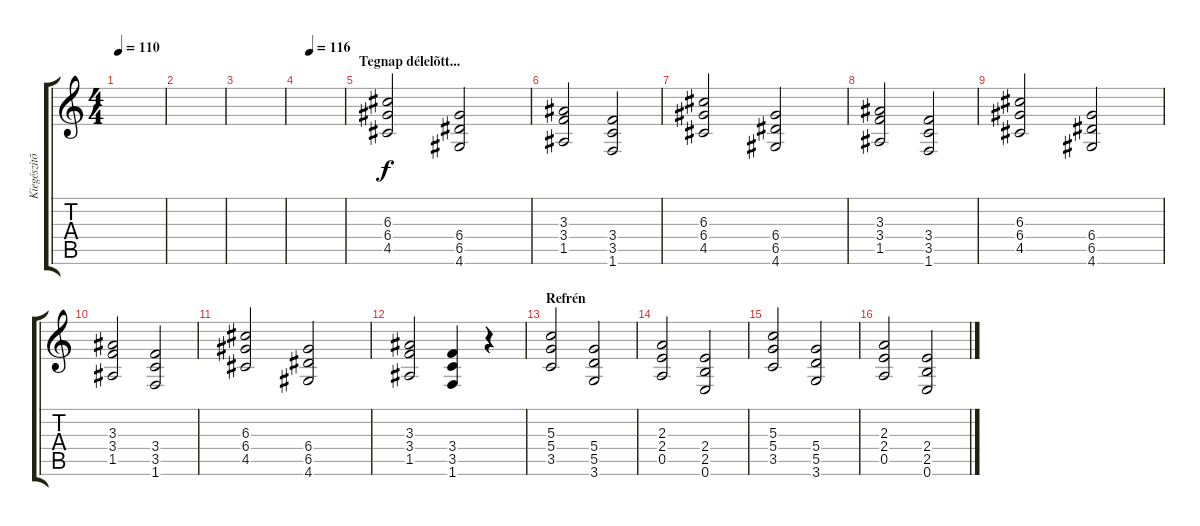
\track ("Kiegészítõ gitár" "Kiegészítõ") {instrument distortionguitar}
\staff {score tabs}
\tuning (E4 B3 G3 D3 A2 E2) {hide}
\ts (4 4)
\tempo 110
\clef g2
\ks c
|
|
|
\tempo (116 0.25)
|
\section ("" "Tegnap délelõtt...")
(6.3 6.4 4.5).2 (6.4 6.5 4.6).2 |
(3.3 3.4 1.5).2 (3.4 3.5 1.6).2 |
(6.3 6.4 4.5).2 (6.4 6.5 4.6).2 |
(3.3 3.4 1.5).2 (3.4 3.5 1.6).2 |
(6.3 6.4 4.5).2 (6.4 6.5 4.6).2 |
(3.3 3.4 1.5).2 (3.4 3.5 1.6).2 |
(6.3 6.4 4.5).2 (6.4 6.5 4.6).2 |
(3.3 3.4 1.5).2 (3.4 3.5 1.6).4 r.4 |
\section ("" "Refrén")
(5.3 5.4 3.5).2 (5.4 5.5 3.6).2 |
(2.3 2.4 0.5).2 (2.4 2.5 0.6).2 |
(5.3 5.4 3.5).2 (5.4 5.5 3.6).2 |
(2.3 2.4 0.5).2 (2.4 2.5 0.6).2
